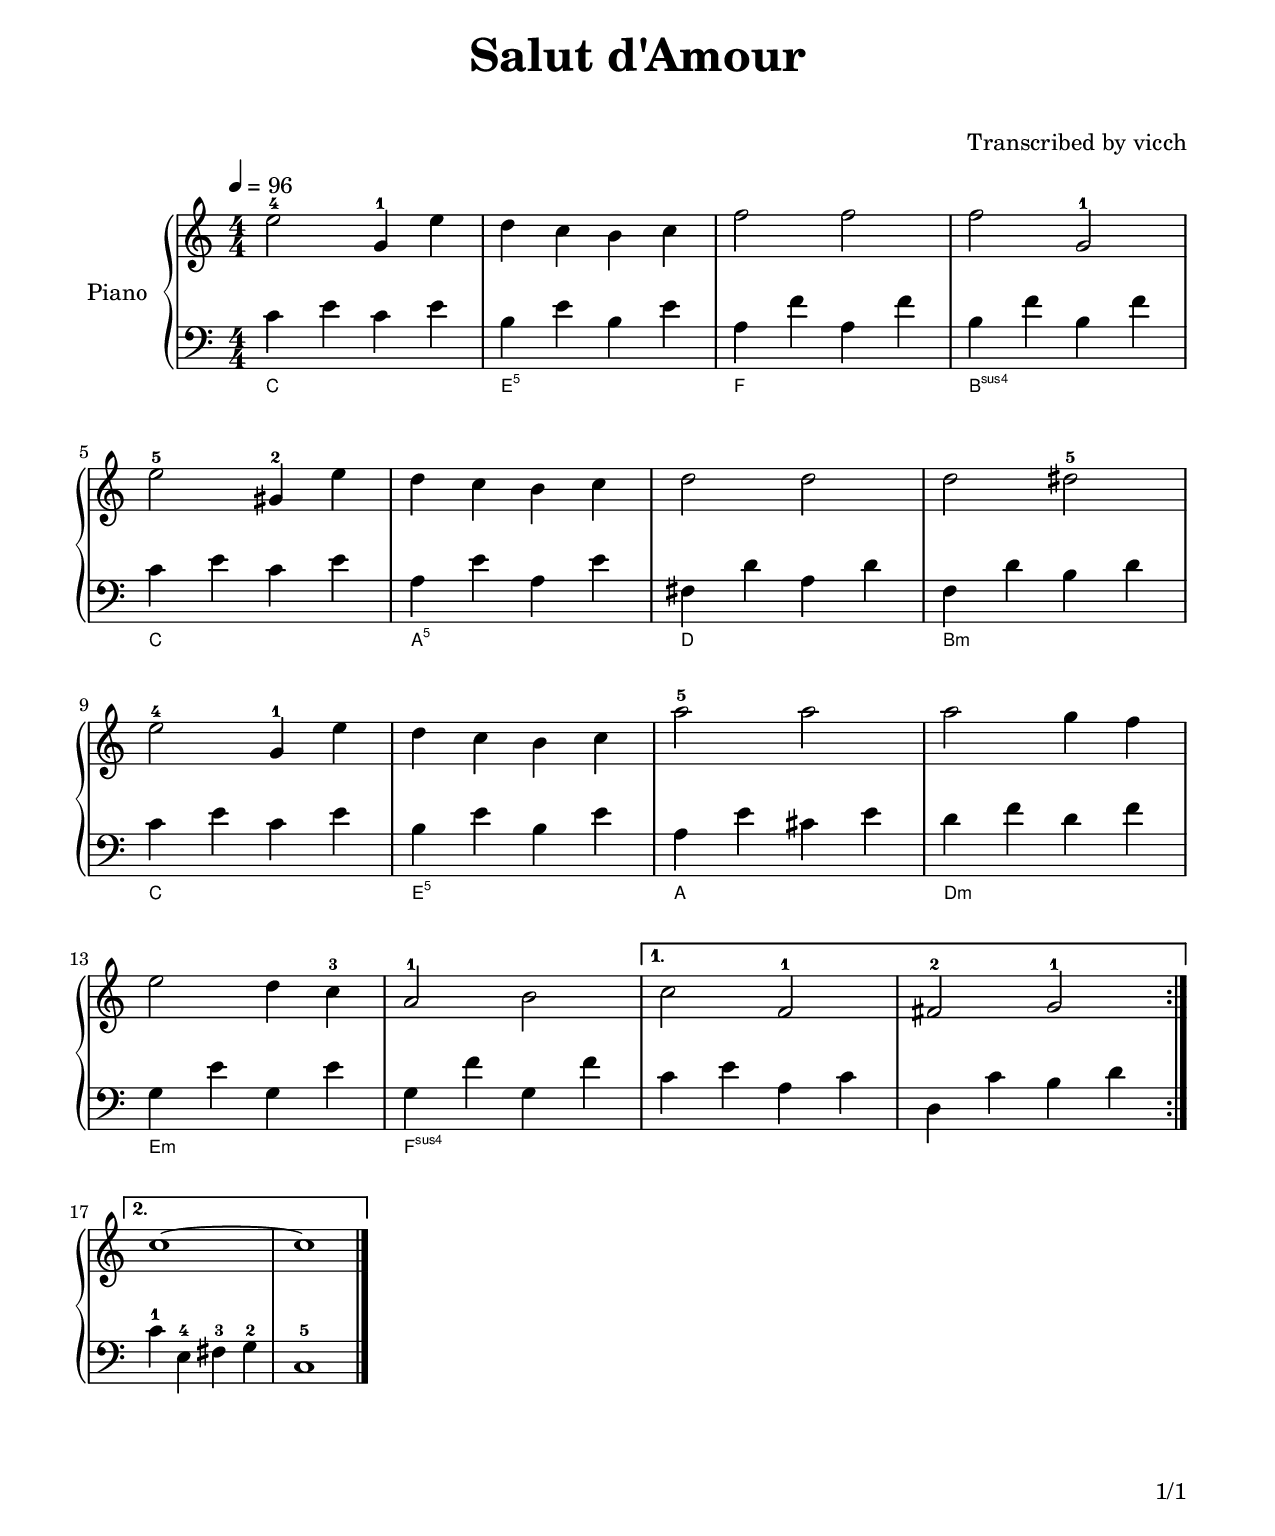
\version "2.24.3"

#(define title      "Salut d'Amour")
#(define title-font "")
#(define sequence   "EveryonePiano 1100")
#(define total-page 1)

\include "../base.ly"

\paper {
  ragged-last = ##t
}

\markup \vspace #1.5

C     = { c'4 e'4 c'4  e'4 }
D     = { fs4 d'4 a4   d'4 }
Dm    = { d'4 f'4 d'4  f'4 }
Em    = { g4  e'4 g4   e'4 }
Efive = { b4  e'4 b4   e'4 }
F     = { a4  f'4 a4   f'4 }
Fsus  = { g4  f'4 g4   f'4 }
A     = { a4  e'4 cs'4 e'4 }
Am    = { c'4 e'4 a4   c'4 }
Afive = { a4  e'4 a4   e'4 }
Bm    = { f4  d'4 b4   d'4 }
Bsus  = { b4  f'4 b4   f'4 }

\score {
  \new PianoStaff \with {
    instrumentName = "Piano"
  } <<
    \new Staff {
      \tempo 4 = 96
      \clef treble
      \key c \major
      \time 4/4
      
      \repeat volta 2 {
        e''2^4 g'4^1  e''4   | d''4 c''4 b'4 c''4 | f''2   f''2 | f''2 g'2^1     | \break
        e''2^5 gs'4^2 e''4   | d''4 c''4 b'4 c''4 | d''2   d''2 | d''2 ds''2^5   | \break
        e''2^4 g'4^1  e''4   | d''4 c''4 b'4 c''4 | a''2^5 a''2 | a''2 g''4 f''4 | \break
        e''2   d''4   c''4^3 | a'2^1       b'2        |
        \alternative {
          \volta 1 {
            c''2 f'2^1 | fs'2^2 g'2^1 | \break
          }
          \volta 2 {
            c''1~ | c''1 | \bar "|."
          }
        }
      }
    }
    \new Staff {
      \clef bass
      \key c \major
      \time 4/4
      
      \repeat volta 2 {
        \C  | \Efive | \F | \Bsus |
        \C  | \Afive | \D | \Bm   |
        \C  | \Efive | \A | \Dm   |
        \Em | \Fsus  |
        \alternative {
          \volta 1 {
            \Am | d4 c'4 b4 d'4 |
          }
          \volta 2 {
            c'4^1 e4^4 fs4^3 g4^2 | c1^5 |
          }
        }
      }
    }
    \chords {
      c1   | e1:5   | f1 | b1:sus |
      c1   | a1:5   | d1 | b1:m   |
      c1   | e1:5   | a1 | d1:m   |
      e1:m | f1:sus |
    }
  >>
  \layout {}
}

\score {
  \unfoldRepeats {
    \new PianoStaff <<
      \new Staff {
        \tempo 4 = 96
        \clef treble
        \key c \major
        \time 4/4
        
        \repeat volta 2 {
          e''2 g'4  e''4 | d''4   c''4 b'4 c''4   | f''2 f''2 | f''2 g'2       | \break
          e''2 gs'4 e''4 | d''4   c''4 b'4 c''4   | d''2 d''2 | d''2 ds''2     | \break
          e''2 g'4  e''4 | d''4\< c''4 b'4 c''4\! | a''2 a''2 | a''2 g''4 f''4 | \break
          e''2 d''4 c''4 | a'2         b'2        |
          \alternative {
            \volta 1 {
              c''2 f'2 | fs'2_"rit." g'2 | \break
            }
            \volta 2 {
              c''1~\> | c''1\! | \bar "|."
            }
          }
        }
      }
      \new Staff {
        \clef bass
        \key c \major
        \time 4/4
        
        \repeat volta 2 {
          \C  | \Efive | \F | \Bsus |
          \C  | \Afive | \D | \Bm   |
          \C  | \Efive | \A | \Dm   |
          \Em | \Fsus  |
          \alternative {
            \volta 1 {
              \Am | d4( c'4 b4 d'4) |
            }
            \volta 2 {
              c'4^1( e4^4 fs4^3 g4^2 | c1^5) |
            }
          }
        }
      }
    >>
  }
  \midi {}
}
